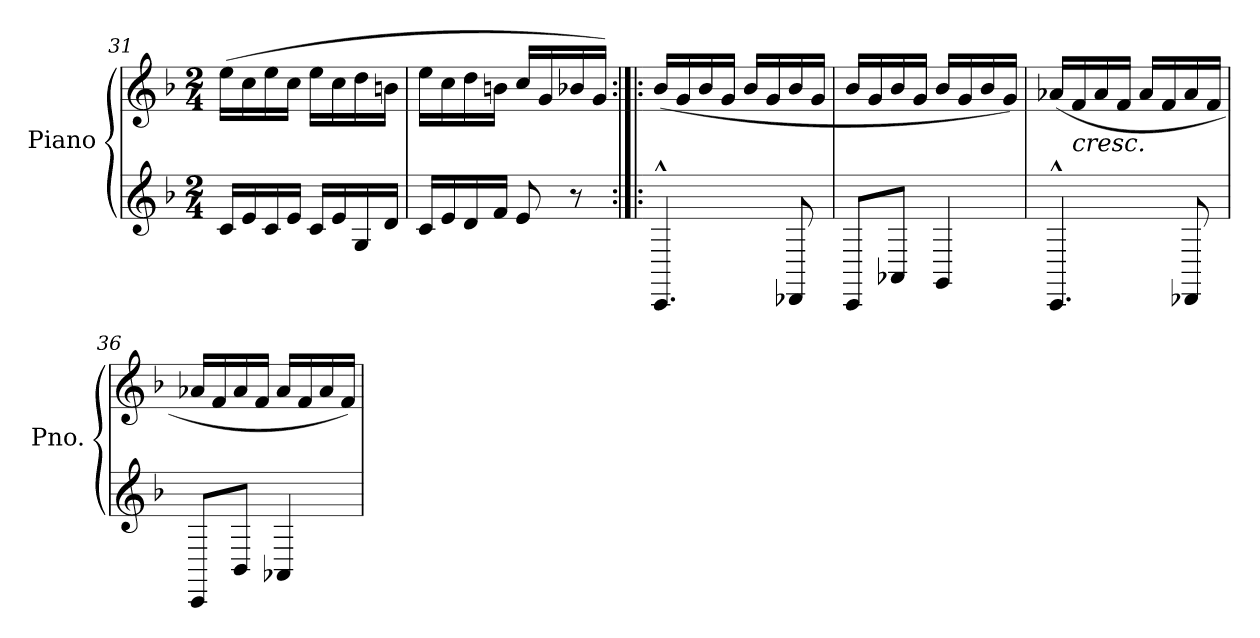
**kern	**kern
*part1	*part1
*staff2	*staff1
*I"Piano	*
*I'Pno.	*
*clefG2	*clefG2
*k[b-]	*k[b-]
*M2/4	*M2/4
=31	=31
16c</LL	(>16ee\LL
16e/	16cc\
16c/	16ee\
16e/JJ	16cc\JJ
16c/LL	16ee\LL
16e/	16cc\
16G/	16dd\
16d/JJ	16bn\JJ
=32	=32
16c</LL	16ee\LL
16e/	16cc\
16d</	16dd\
16f/JJ	16bn\JJ
8e</	16cc/LL
.	16g/
8r	16b-X/
.	16g/JJ)
=33:|!|:	=33:|!|:
4.CC<^^/	(<16b-/LL
.	16g/
.	16b-/
.	16g/JJ
.	16b-/LL
.	16g/
8DD-X/	16b-/
.	16g/JJ
=34	=34
8CC/L	16b-/LL
.	16g/
8AA-X</J	16b-/
.	16g/JJ
4GG/	16b-/LL
.	16g/
.	16b-/
.	16g/JJ)
!!LO:PB:g=z
=35	=35
4.CC^^/	(>16a-X/LL
!	!LO:TX:b:i:t=cresc.
.	16f/
.	16a-/
.	16f/JJ
.	16a-/LL
.	16f/
8DD-X/	16a-/
.	16f/JJ
=36	=36
8CC/L	16a-X/LL
.	16f/
8BB-</J	16a-/
.	16f/JJ
4AA-X/	16a-/LL
.	16f/
.	16a-/
.	16f/JJ)
=	=
*-	*-
